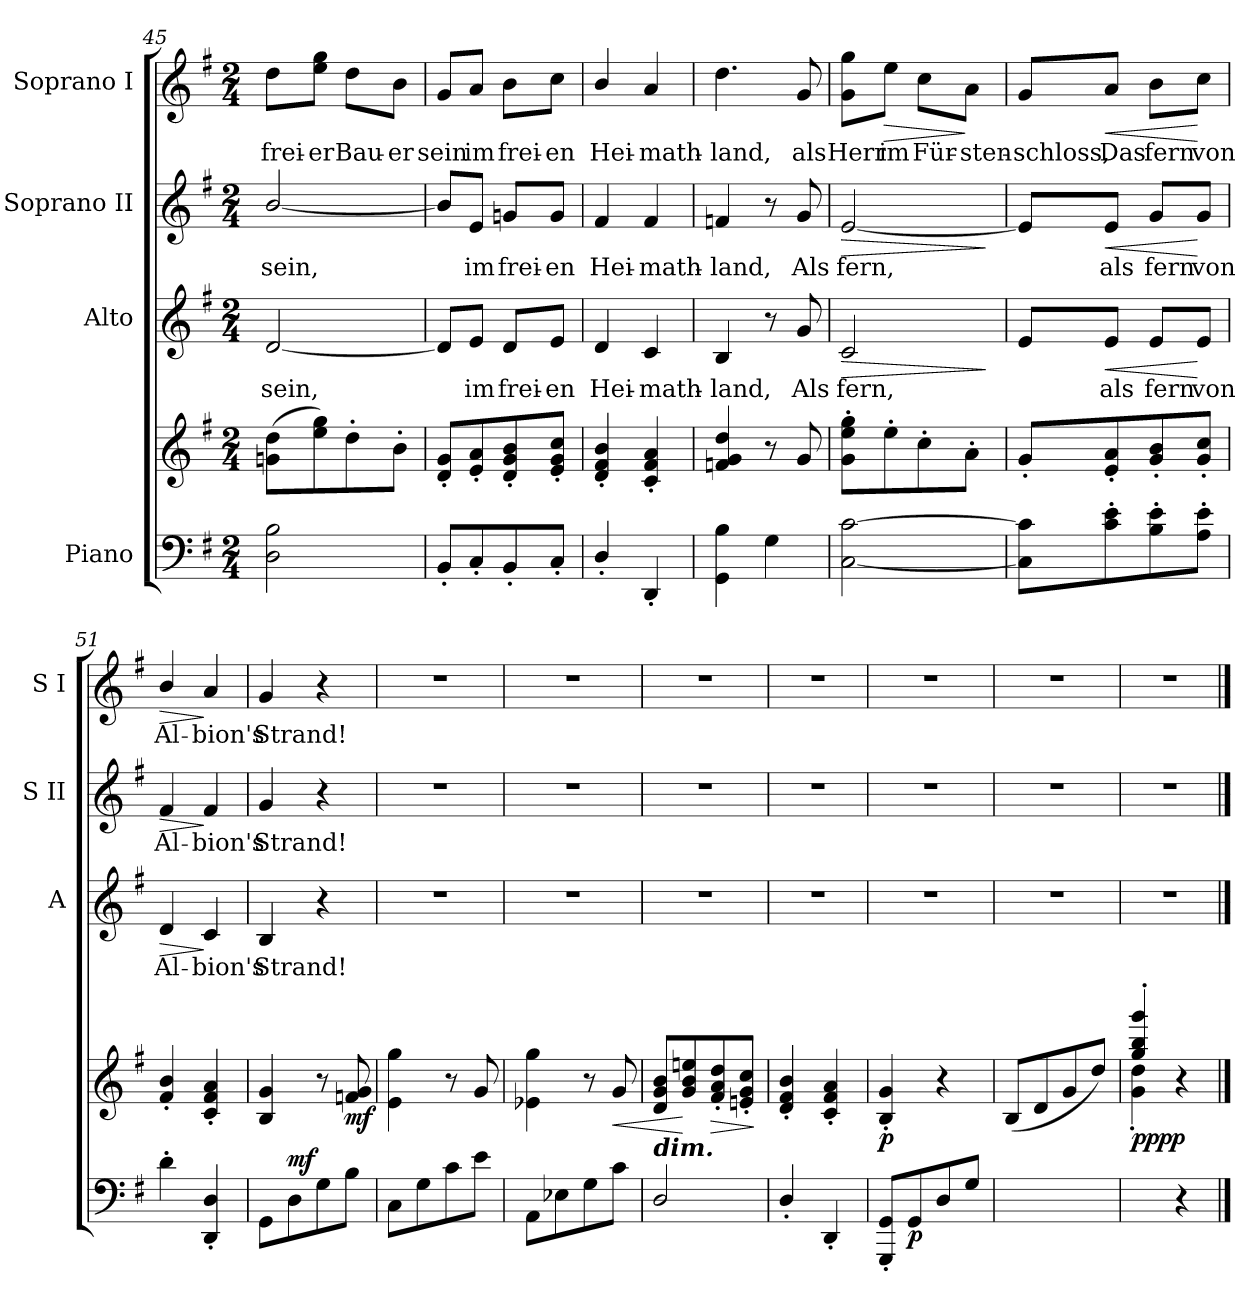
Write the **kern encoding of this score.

**kern	**kern	**dynam	**kern	**text	**dynam	**kern	**text	**dynam	**kern	**text	**dynam
*part4	*part4	*part4	*part3	*part3	*part3	*part2	*part2	*part2	*part1	*part1	*part1
*staff5	*staff4	*staff4/5	*staff3	*staff3	*staff3	*staff2	*staff2	*staff2	*staff1	*staff1	*staff1
*I"Piano	*	*	*I"Alto	*	*	*I"Soprano II	*	*	*I"Soprano I	*	*
*	*	*	*I'A	*	*	*I'S II	*	*	*I'S I	*	*
!!LO:LB:g=z
*clefF4	*clefG2	*	*clefG2	*	*	*clefG2	*	*	*clefG2	*	*
*k[f#]	*k[f#]	*	*k[f#]	*	*	*k[f#]	*	*	*k[f#]	*	*
*G:	*G:	*	*G:	*	*	*G:	*	*	*G:	*	*
*M2/4	*M2/4	*	*M2/4	*	*	*M2/4	*	*	*M2/4	*	*
=45	=45	=45	=45	=45	=45	=45	=45	=45	=45	=45	=45
!	!	!	!	!LO:LY:b	!	!	!LO:LY:b	!	!	!LO:LY:b	!
2D 2B	(>8gn\ 8dd\L	.	[2d/	sein,	.	[2b/	sein,	.	8dd\L	frei-	.
!	!	!	!	!	!	!	!	!	!	!LO:LY:b	!
.	8ee\ 8gg\)	.	.	.	.	.	.	.	8ee\ 8gg\J	-er	.
!	!	!	!	!	!	!	!	!	!	!LO:LY:b	!
.	8dd'\	.	.	.	.	.	.	.	8dd\L	Bau-	.
!	!	!	!	!	!	!	!	!	!	!LO:LY:b	!
.	8b'\J	.	.	.	.	.	.	.	8b\J	-er	.
=46	=46	=46	=46	=46	=46	=46	=46	=46	=46	=46	=46
!	!	!	!	!	!	!	!	!	!	!LO:LY:b	!
8BB'L	8d' 8g'L	.	8d/L]	.	.	8b/L]	.	.	8g/L	sein	.
!	!	!	!	!LO:LY:b	!	!	!LO:LY:b	!	!	!LO:LY:b	!
8C'	8e' 8a'	.	8e/J	im	.	8e/J	im	.	8a/J	im	.
!	!	!	!	!LO:LY:b	!	!	!LO:LY:b	!	!	!LO:LY:b	!
8BB'	8d' 8g' 8b'	.	8d/L	frei-	.	8gn/L	frei-	.	8b\L	frei-	.
!	!	!	!	!LO:LY:b	!	!	!LO:LY:b	!	!	!LO:LY:b	!
8C'J	8e' 8g' 8cc'J	.	8e/J	-en	.	8g/J	-en	.	8cc\J	-en	.
=47	=47	=47	=47	=47	=47	=47	=47	=47	=47	=47	=47
!	!	!	!	!LO:LY:b	!	!	!LO:LY:b	!	!	!LO:LY:b	!
4D'/	4d' 4f#' 4b'	.	4d	Hei-	.	4f#	Hei-	.	4b/	Hei-	.
!	!	!	!	!LO:LY:b	!	!	!LO:LY:b	!	!	!LO:LY:b	!
4DD'	4c' 4f#' 4a'	.	4c	-math-	.	4f#	-math-	.	4a	-math-	.
=48	=48	=48	=48	=48	=48	=48	=48	=48	=48	=48	=48
!	!	!	!	!LO:LY:b	!	!	!LO:LY:b	!	!	!LO:LY:b	!
4GG 4B	4fn 4g 4dd	.	4B	-land,	.	4fn	-land,	.	4.dd	-land,	.
4G	8r	.	8r	.	.	8r	.	.	.	.	.
!	!	!	!	!LO:LY:b	!	!	!LO:LY:b	!	!	!LO:LY:b	!
.	8g	.	8g	Als	.	8g	Als	.	8g	als	.
=49	=49	=49	=49	=49	=49	=49	=49	=49	=49	=49	=49
!	!	!	!	!LO:LY:b	!LO:HP:b	!	!LO:LY:b	!LO:HP:b	!	!LO:LY:b	!
[2C [2c	8g' 8ee' 8gg'L	.	2c	fern,	>	[2e	fern,	>	8g\ 8gg\L	Herr	.
!	!	!	!	!	!	!	!	!	!	!LO:LY:b	!LO:HP:b
.	8ee'	.	.	.	.	.	.	.	8ee\J	im	>
!	!	!	!	!	!	!	!	!	!	!LO:LY:b	!
.	8cc'	.	.	.	.	.	.	.	8cc\L	Für-	.
!	!	!	!	!	!	!	!	!	!	!LO:LY:b	!
.	8a'J	.	.	.	.	.	.	.	8a\J	-sten-	]
.	.	.	.	.	]	.	.	]	.	.	.
=50	=50	=50	=50	=50	=50	=50	=50	=50	=50	=50	=50
!	!	!	!	!	!	!	!	!	!	!LO:LY:b	!
8C] 8c]L	8g'L	.	8e/L	.	.	8e/L]	.	.	8g/L	-schloss,	.
!	!	!	!	!LO:LY:b	!LO:HP:b	!	!LO:LY:b	!LO:HP:b	!	!LO:LY:b	!LO:HP:b
8c' 8e'	8e' 8a'	.	8e/J	als	<	8e/J	als	<	8a/J	Das	<
!	!	!	!	!LO:LY:b	!	!	!LO:LY:b	!	!	!LO:LY:b	!
8B' 8e'	8g' 8b'	.	8e/L	fern	.	8g/L	fern	.	8b\L	fern	.
!	!	!	!	!LO:LY:b	!	!	!LO:LY:b	!	!	!LO:LY:b	!
8A' 8e'J	8g' 8cc'J	.	8e/J	von	[	8g/J	von	[	8cc\J	von	[
!!LO:LB:g=z
=51	=51	=51	=51	=51	=51	=51	=51	=51	=51	=51	=51
!	!	!	!	!LO:LY:b	!LO:HP:b	!	!LO:LY:b	!LO:HP:b	!	!LO:LY:b	!LO:HP:b
4d'	4f#' 4b'	.	4d	Al-	>	4f#	Al-	>	4b/	Al-	>
!	!	!	!	!LO:LY:b	!	!	!LO:LY:b	!	!	!LO:LY:b	!
4DD' 4D'	4c' 4f#' 4a'	.	4c	-bion's	]	4f#	-bion's	]	4a	-bion's	]
=52	=52	=52	=52	=52	=52	=52	=52	=52	=52	=52	=52
!	!	!	!	!LO:LY:b	!	!	!LO:LY:b	!	!	!LO:LY:b	!
8GGL	4B 4g	.	4B	Strand!	.	4g	Strand!	.	4g	Strand!	.
!	!	!LO:DY:a=2	!	!	!	!	!	!	!	!	!
8D	.	mf	.	.	.	.	.	.	.	.	.
8G	8r	.	4r	.	.	4r	.	.	4r	.	.
!	!	!LO:DY:b	!	!	!	!	!	!	!	!	!
8BJ	8fn 8g	mf	.	.	.	.	.	.	.	.	.
=53	=53	=53	=53	=53	=53	=53	=53	=53	=53	=53	=53
!	!	!	!LO:N:vis=1	!	!	!LO:N:vis=1	!	!	!LO:N:vis=1	!	!
8CL	4e 4gg	.	2r	.	.	2r	.	.	2r	.	.
8G	.	.	.	.	.	.	.	.	.	.	.
8c	8r	.	.	.	.	.	.	.	.	.	.
8eJ	8g	.	.	.	.	.	.	.	.	.	.
=54	=54	=54	=54	=54	=54	=54	=54	=54	=54	=54	=54
!	!	!	!LO:N:vis=1	!	!	!LO:N:vis=1	!	!	!LO:N:vis=1	!	!
8AAL	4e-X 4gg	.	2r	.	.	2r	.	.	2r	.	.
8E-X	.	.	.	.	.	.	.	.	.	.	.
8G	8r	.	.	.	.	.	.	.	.	.	.
!	!	!LO:HP:b	!	!	!	!	!	!	!	!	!
8cJ	8g	<	.	.	.	.	.	.	.	.	.
=55	=55	=55	=55	=55	=55	=55	=55	=55	=55	=55	=55
!LO:TX:a:Bi:t=dim.	!	!	!	!	!	!	!	!	!	!	!
!	!	!	!LO:N:vis=1	!	!	!LO:N:vis=1	!	!	!LO:N:vis=1	!	!
2D/	8d 8g 8bL	.	2r	.	.	2r	.	.	2r	.	.
.	8g 8b 8een	[	.	.	.	.	.	.	.	.	.
!	!	!LO:HP:b	!	!	!	!	!	!	!	!	!
.	8f#' 8a' 8dd'	>	.	.	.	.	.	.	.	.	.
.	8en' 8g' 8cc'J	.	.	.	.	.	.	.	.	.	.
.	.	]	.	.	.	.	.	.	.	.	.
=56	=56	=56	=56	=56	=56	=56	=56	=56	=56	=56	=56
!	!	!	!LO:N:vis=1	!	!	!LO:N:vis=1	!	!	!LO:N:vis=1	!	!
4D'/	4d' 4f#' 4b'	.	2r	.	.	2r	.	.	2r	.	.
4DD'	4c' 4f#' 4a'	.	.	.	.	.	.	.	.	.	.
=57	=57	=57	=57	=57	=57	=57	=57	=57	=57	=57	=57
!	!	!LO:DY:b	!LO:N:vis=1	!	!	!LO:N:vis=1	!	!	!LO:N:vis=1	!	!
8GGG' 8GG'L	4B' 4g'	p	2r	.	.	2r	.	.	2r	.	.
!	!	!LO:DY:b=2	!	!	!	!	!	!	!	!	!
8GG	.	p	.	.	.	.	.	.	.	.	.
8D	4r	.	.	.	.	.	.	.	.	.	.
8GJ	.	.	.	.	.	.	.	.	.	.	.
=58	=58	=58	=58	=58	=58	=58	=58	=58	=58	=58	=58
!	!	!	!LO:N:vis=1	!	!	!LO:N:vis=1	!	!	!LO:N:vis=1	!	!
2ryy	(>8BL	.	2r	.	.	2r	.	.	2r	.	.
.	8d	.	.	.	.	.	.	.	.	.	.
.	8g	.	.	.	.	.	.	.	.	.	.
.	8ddJ)	.	.	.	.	.	.	.	.	.	.
=59	=59	=59	=59	=59	=59	=59	=59	=59	=59	=59	=59
*	*^	*	*	*	*	*	*	*	*	*	*
!	!	!	!LO:DY:b	!LO:N:vis=1	!	!	!LO:N:vis=1	!	!	!LO:N:vis=1	!	!
!	!	!	!LO:DY:n=1:b	!	!	!	!	!	!	!	!	!
4ryy	4gg/' 4bb/' 4ggg/'	4g\' 4dd\'	pp pp	2r	.	.	2r	.	.	2r	.	.
4r	4r	4ryy	.	.	.	.	.	.	.	.	.	.
*	*v	*v	*	*	*	*	*	*	*	*	*	*
==	==	==	==	==	==	==	==	==	==	==	==
*-	*-	*-	*-	*-	*-	*-	*-	*-	*-	*-	*-
